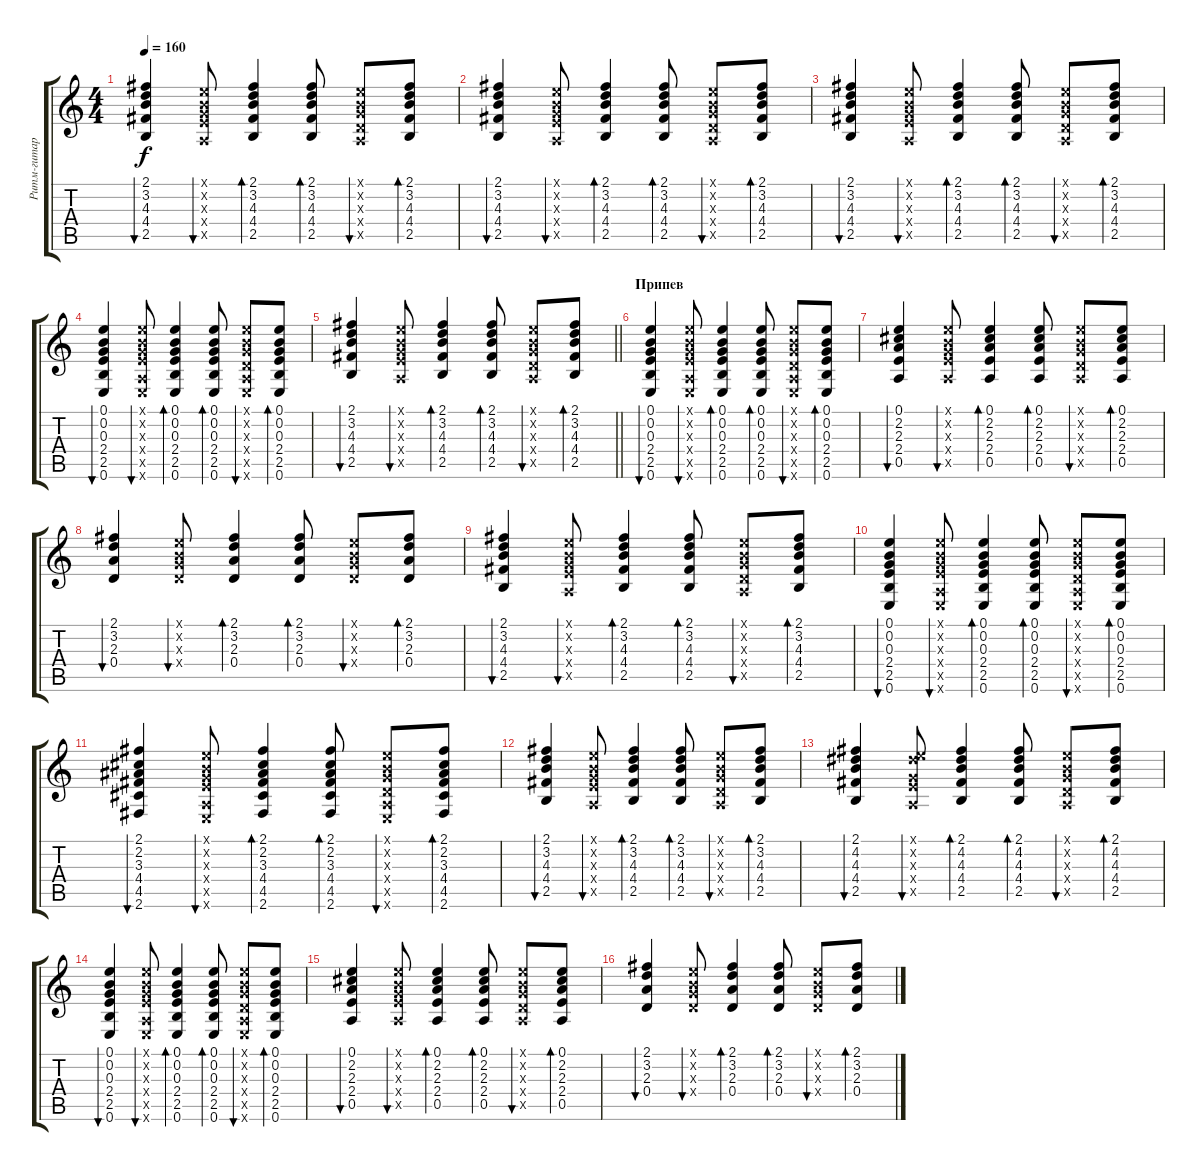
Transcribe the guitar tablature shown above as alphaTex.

\track ("Ритм-гитара 2" "Ритм-гитар") {instrument acousticguitarsteel}
\staff {score tabs}
\tuning (E4 B3 G3 D3 A2 E2) {hide}
\ts (4 4)
\tempo 160
\clef g2
\ks c
(2.1 3.2 4.3 4.4 2.5).4{bu 60 dy f} (0.1{x} 0.2{x} 0.3{x} 2.4{x} 0.5{x}).8{bu 60} (2.1 3.2 4.3 4.4 2.5).4{bd 60} (2.1 3.2 4.3 4.4 2.5).8{bd 60} (0.1{x} 0.2{x} 0.3{x} 0.4{x} 0.5{x}).8{bu 60} (2.1 3.2 4.3 4.4 2.5).8{bd 60} |
(2.1 3.2 4.3 4.4 2.5).4{bu 60} (0.1{x} 0.2{x} 0.3{x} 2.4{x} 0.5{x}).8{bu 60} (2.1 3.2 4.3 4.4 2.5).4{bd 60} (2.1 3.2 4.3 4.4 2.5).8{bd 60} (0.1{x} 0.2{x} 0.3{x} 0.4{x} 0.5{x}).8{bu 60} (2.1 3.2 4.3 4.4 2.5).8{bd 60} |
(2.1 3.2 4.3 4.4 2.5).4{bu 60} (0.1{x} 0.2{x} 0.3{x} 2.4{x} 0.5{x}).8{bu 60} (2.1 3.2 4.3 4.4 2.5).4{bd 60} (2.1 3.2 4.3 4.4 2.5).8{bd 60} (0.1{x} 0.2{x} 0.3{x} 0.4{x} 0.5{x}).8{bu 60} (2.1 3.2 4.3 4.4 2.5).8{bd 60} |
(0.1 0.2 0.3 2.4 2.5 0.6).4{bu 60} (0.1{x} 0.2{x} 0.3{x} 2.4{x} 0.5{x} 0.6{x}).8{bu 60} (0.1 0.2 0.3 2.4 2.5 0.6).4{bd 60} (0.1 0.2 0.3 2.4 2.5 0.6).8{bd 60} (0.1{x} 0.2{x} 0.3{x} 0.4{x} 0.5{x} 0.6{x}).8{bu 60} (0.1 0.2 0.3 2.4 2.5 0.6).8{bd 60} |
\barLineRight lightlight
(2.1 3.2 4.3 4.4 2.5).4{bu 60} (0.1{x} 0.2{x} 0.3{x} 2.4{x} 0.5{x}).8{bu 60} (2.1 3.2 4.3 4.4 2.5).4{bd 60} (2.1 3.2 4.3 4.4 2.5).8{bd 60} (0.1{x} 0.2{x} 0.3{x} 0.4{x} 0.5{x}).8{bu 60} (2.1 3.2 4.3 4.4 2.5).8{bd 60} |
\section ("" "Припев")
(0.1 0.2 0.3 2.4 2.5 0.6).4{bu 60} (0.1{x} 0.2{x} 0.3{x} 2.4{x} 0.5{x} 0.6{x}).8{bu 60} (0.1 0.2 0.3 2.4 2.5 0.6).4{bd 60} (0.1 0.2 0.3 2.4 2.5 0.6).8{bd 60} (0.1{x} 0.2{x} 0.3{x} 0.4{x} 0.5{x} 0.6{x}).8{bu 60} (0.1 0.2 0.3 2.4 2.5 0.6).8{bd 60} |
(0.1 2.2 2.3 2.4 0.5).4{bu 60} (0.1{x} 0.2{x} 0.3{x} 2.4{x} 0.5{x}).8{bu 60} (0.1 2.2 2.3 2.4 0.5).4{bd 60} (0.1 2.2 2.3 2.4 0.5).8{bd 60} (0.1{x} 0.2{x} 0.3{x} 0.4{x} 0.5{x}).8{bu 60} (0.1 2.2 2.3 2.4 0.5).8{bd 60} |
(2.1 3.2 2.3 0.4).4{bu 60} (0.1{x} 0.2{x} 0.3{x} 0.4{x}).8{bu 60} (2.1 3.2 2.3 0.4).4{bd 60} (2.1 3.2 2.3 0.4).8{bd 60} (0.1{x} 0.2{x} 0.3{x} 0.4{x}).8{bu 60} (2.1 3.2 2.3 0.4).8{bd 60} |
(2.1 3.2 4.3 4.4 2.5).4{bu 60} (0.1{x} 0.2{x} 0.3{x} 2.4{x} 0.5{x}).8{bu 60} (2.1 3.2 4.3 4.4 2.5).4{bd 60} (2.1 3.2 4.3 4.4 2.5).8{bd 60} (0.1{x} 0.2{x} 0.3{x} 0.4{x} 0.5{x}).8{bu 60} (2.1 3.2 4.3 4.4 2.5).8{bd 60} |
(0.1 0.2 0.3 2.4 2.5 0.6).4{bu 60} (0.1{x} 0.2{x} 0.3{x} 2.4{x} 0.5{x} 0.6{x}).8{bu 60} (0.1 0.2 0.3 2.4 2.5 0.6).4{bd 60} (0.1 0.2 0.3 2.4 2.5 0.6).8{bd 60} (0.1{x} 0.2{x} 0.3{x} 0.4{x} 0.5{x} 0.6{x}).8{bu 60} (0.1 0.2 0.3 2.4 2.5 0.6).8{bd 60} |
(2.1 2.2 3.3 4.4 4.5 2.6).4{bu 60} (0.1{x} 0.2{x} 0.3{x} 2.4{x} 0.5{x} 0.6{x}).8{bu 60} (2.1 2.2 3.3 4.4 4.5 2.6).4{bd 60} (2.1 2.2 3.3 4.4 4.5 2.6).8{bd 60} (0.1{x} 0.2{x} 0.3{x} 0.4{x} 0.5{x} 0.6{x}).8{bu 60} (2.1 2.2 3.3 4.4 4.5 2.6).8{bd 60} |
(2.1 3.2 4.3 4.4 2.5).4{bu 60} (0.1{x} 0.2{x} 0.3{x} 2.4{x} 0.5{x}).8{bu 60} (2.1 3.2 4.3 4.4 2.5).4{bd 60} (2.1 3.2 4.3 4.4 2.5).8{bd 60} (0.1{x} 0.2{x} 0.3{x} 0.4{x} 0.5{x}).8{bu 60} (2.1 3.2 4.3 4.4 2.5).8{bd 60} |
(2.1 4.2 4.3 4.4 2.5).4{bu 60} (0.1{x} 4.2{x} 0.3{x} 2.4{x} 0.5{x}).8{bu 60} (2.1 4.2 4.3 4.4 2.5).4{bd 60} (2.1 4.2 4.3 4.4 2.5).8{bd 60} (0.1{x} 0.2{x} 0.3{x} 0.4{x} 0.5{x}).8{bu 60} (2.1 4.2 4.3 4.4 2.5).8{bd 60} |
(0.1 0.2 0.3 2.4 2.5 0.6).4{bu 60} (0.1{x} 0.2{x} 0.3{x} 2.4{x} 0.5{x} 0.6{x}).8{bu 60} (0.1 0.2 0.3 2.4 2.5 0.6).4{bd 60} (0.1 0.2 0.3 2.4 2.5 0.6).8{bd 60} (0.1{x} 0.2{x} 0.3{x} 0.4{x} 0.5{x} 0.6{x}).8{bu 60} (0.1 0.2 0.3 2.4 2.5 0.6).8{bd 60} |
(0.1 2.2 2.3 2.4 0.5).4{bu 60} (0.1{x} 0.2{x} 0.3{x} 2.4{x} 0.5{x}).8{bu 60} (0.1 2.2 2.3 2.4 0.5).4{bd 60} (0.1 2.2 2.3 2.4 0.5).8{bd 60} (0.1{x} 0.2{x} 0.3{x} 0.4{x} 0.5{x}).8{bu 60} (0.1 2.2 2.3 2.4 0.5).8{bd 60} |
(2.1 3.2 2.3 0.4).4{bu 60} (0.1{x} 0.2{x} 0.3{x} 0.4{x}).8{bu 60} (2.1 3.2 2.3 0.4).4{bd 60} (2.1 3.2 2.3 0.4).8{bd 60} (0.1{x} 0.2{x} 0.3{x} 0.4{x}).8{bu 60} (2.1 3.2 2.3 0.4).8{bd 60}
